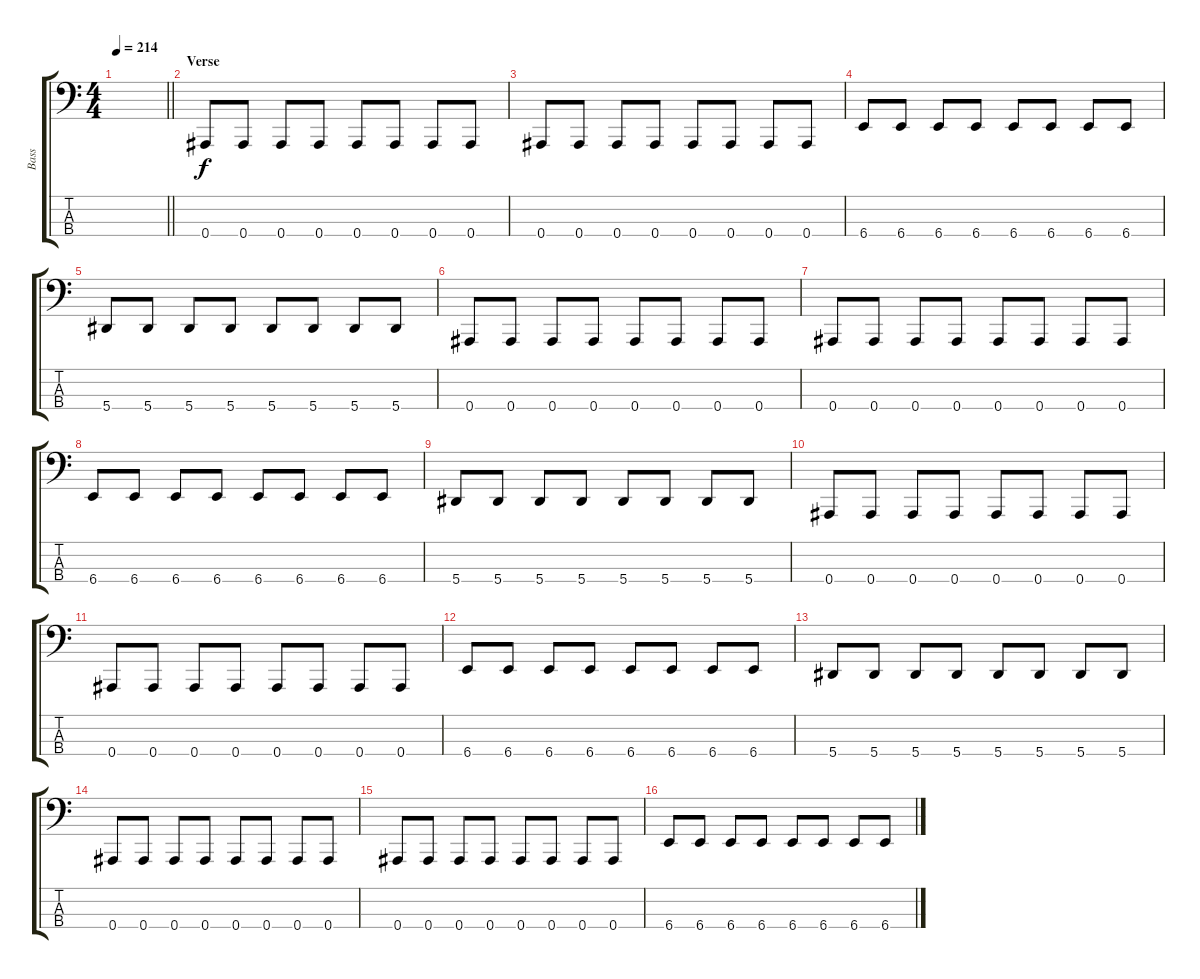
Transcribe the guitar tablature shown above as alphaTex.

\track ("Bass" "Bass") {instrument electricbassfinger}
\staff {score tabs}
\tuning (Db2 Ab1 Eb1 Bb0) {hide}
\ts (4 4)
\tempo 214
\clef f4
\barLineRight lightlight
\ks c
|
\section ("" "Verse")
0.4.8 0.4.8 0.4.8 0.4.8 0.4.8 0.4.8 0.4.8 0.4.8 |
0.4.8 0.4.8 0.4.8 0.4.8 0.4.8 0.4.8 0.4.8 0.4.8 |
6.4.8 6.4.8 6.4.8 6.4.8 6.4.8 6.4.8 6.4.8 6.4.8 |
5.4.8 5.4.8 5.4.8 5.4.8 5.4.8 5.4.8 5.4.8 5.4.8 |
0.4.8 0.4.8 0.4.8 0.4.8 0.4.8 0.4.8 0.4.8 0.4.8 |
0.4.8 0.4.8 0.4.8 0.4.8 0.4.8 0.4.8 0.4.8 0.4.8 |
6.4.8 6.4.8 6.4.8 6.4.8 6.4.8 6.4.8 6.4.8 6.4.8 |
5.4.8 5.4.8 5.4.8 5.4.8 5.4.8 5.4.8 5.4.8 5.4.8 |
0.4.8 0.4.8 0.4.8 0.4.8 0.4.8 0.4.8 0.4.8 0.4.8 |
0.4.8 0.4.8 0.4.8 0.4.8 0.4.8 0.4.8 0.4.8 0.4.8 |
6.4.8 6.4.8 6.4.8 6.4.8 6.4.8 6.4.8 6.4.8 6.4.8 |
5.4.8 5.4.8 5.4.8 5.4.8 5.4.8 5.4.8 5.4.8 5.4.8 |
0.4.8 0.4.8 0.4.8 0.4.8 0.4.8 0.4.8 0.4.8 0.4.8 |
0.4.8 0.4.8 0.4.8 0.4.8 0.4.8 0.4.8 0.4.8 0.4.8 |
6.4.8 6.4.8 6.4.8 6.4.8 6.4.8 6.4.8 6.4.8 6.4.8
